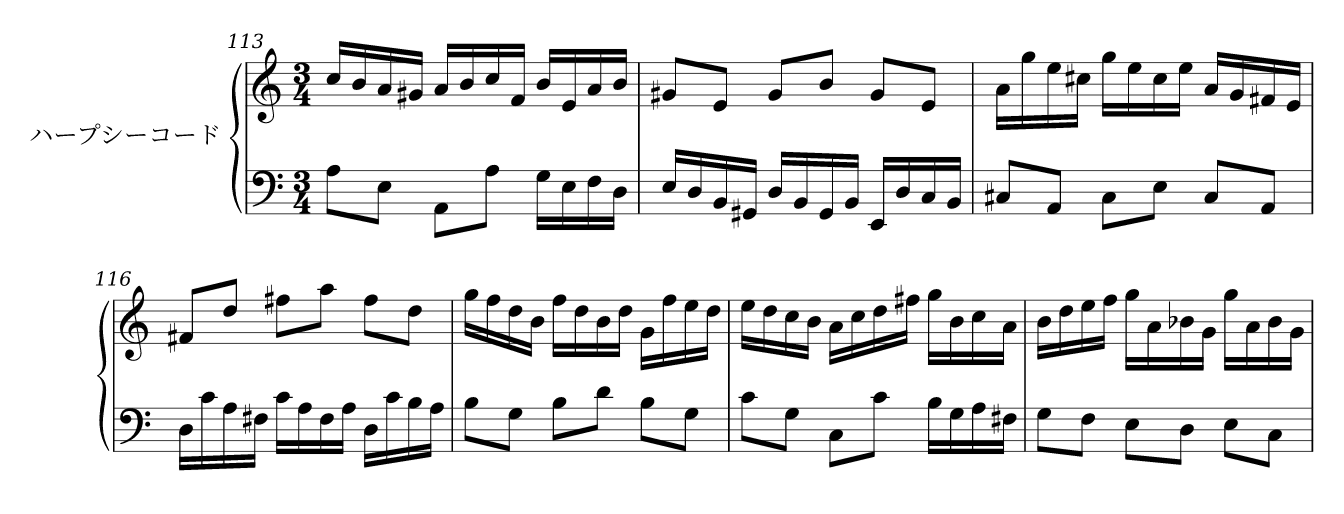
**kern	**kern
*part1	*part1
*staff2	*staff1
*I"ハープシーコード	*
*clefF4	*clefG2
*k[]	*k[]
*M3/4	*M3/4
=113	=113
8A\L	16cc/LL
.	16b/
8E\J	16a/
.	16g#X/JJ
8AA\L	16a/LL
.	16b/
8A\J	16cc/
.	16f/JJ
16G\LL	16b/LL
16E\	16e/
16F\	16a/
16D\JJ	16b/JJ
!!LO:LB:g=z
=114	=114
16E/LL	8g#X/L
16D/	.
16BB/	8e/J
16GG#X/JJ	.
16D/LL	8g#/L
16BB/	.
16GG#/	8b/J
16BB/JJ	.
16EE/LL	8g#/L
16D/	.
16C/	8e/J
16BB/JJ	.
=115	=115
8C#X/L	16a\LL
.	16gg\
8AA/J	16ee\
.	16cc#X\JJ
8C#\L	16gg\LL
.	16ee\
8E\J	16cc#\
.	16ee\JJ
8C#/L	16a/LL
.	16g/
8AA/J	16f#X/
.	16e/JJ
=116	=116
16D\LL	8f#X/L
16c\	.
16A\	8dd/J
16F#X\JJ	.
16c\LL	8ff#X\L
16A\	.
16F#\	8aa\J
16A\JJ	.
16D\LL	8ff#\L
16c\	.
16B\	8dd\J
16A\JJ	.
!!LO:LB:g=z
=117	=117
8B\L	16gg\LL
.	16ff\
8G\J	16dd\
.	16b\JJ
8B\L	16ff\LL
.	16dd\
8d\J	16b\
.	16dd\JJ
8B\L	16g\LL
.	16ff\
8G\J	16ee\
.	16dd\JJ
=118	=118
8c\L	16ee\LL
.	16dd\
8G\J	16cc\
.	16b\JJ
8C\L	16a\LL
.	16cc\
8c\J	16dd\
.	16ff#X\JJ
16B\LL	16gg\LL
16G\	16b\
16A\	16cc\
16F#X\JJ	16a\JJ
=119	=119
8G\L	16b\LL
.	16dd\
8F\J	16ee\
.	16ff\JJ
8E\L	16gg\LL
.	16a\
8D\J	16b-X\
.	16g\JJ
8E\L	16gg\LL
.	16a\
8C\J	16b-\
.	16g\JJ
=	=
*-	*-
